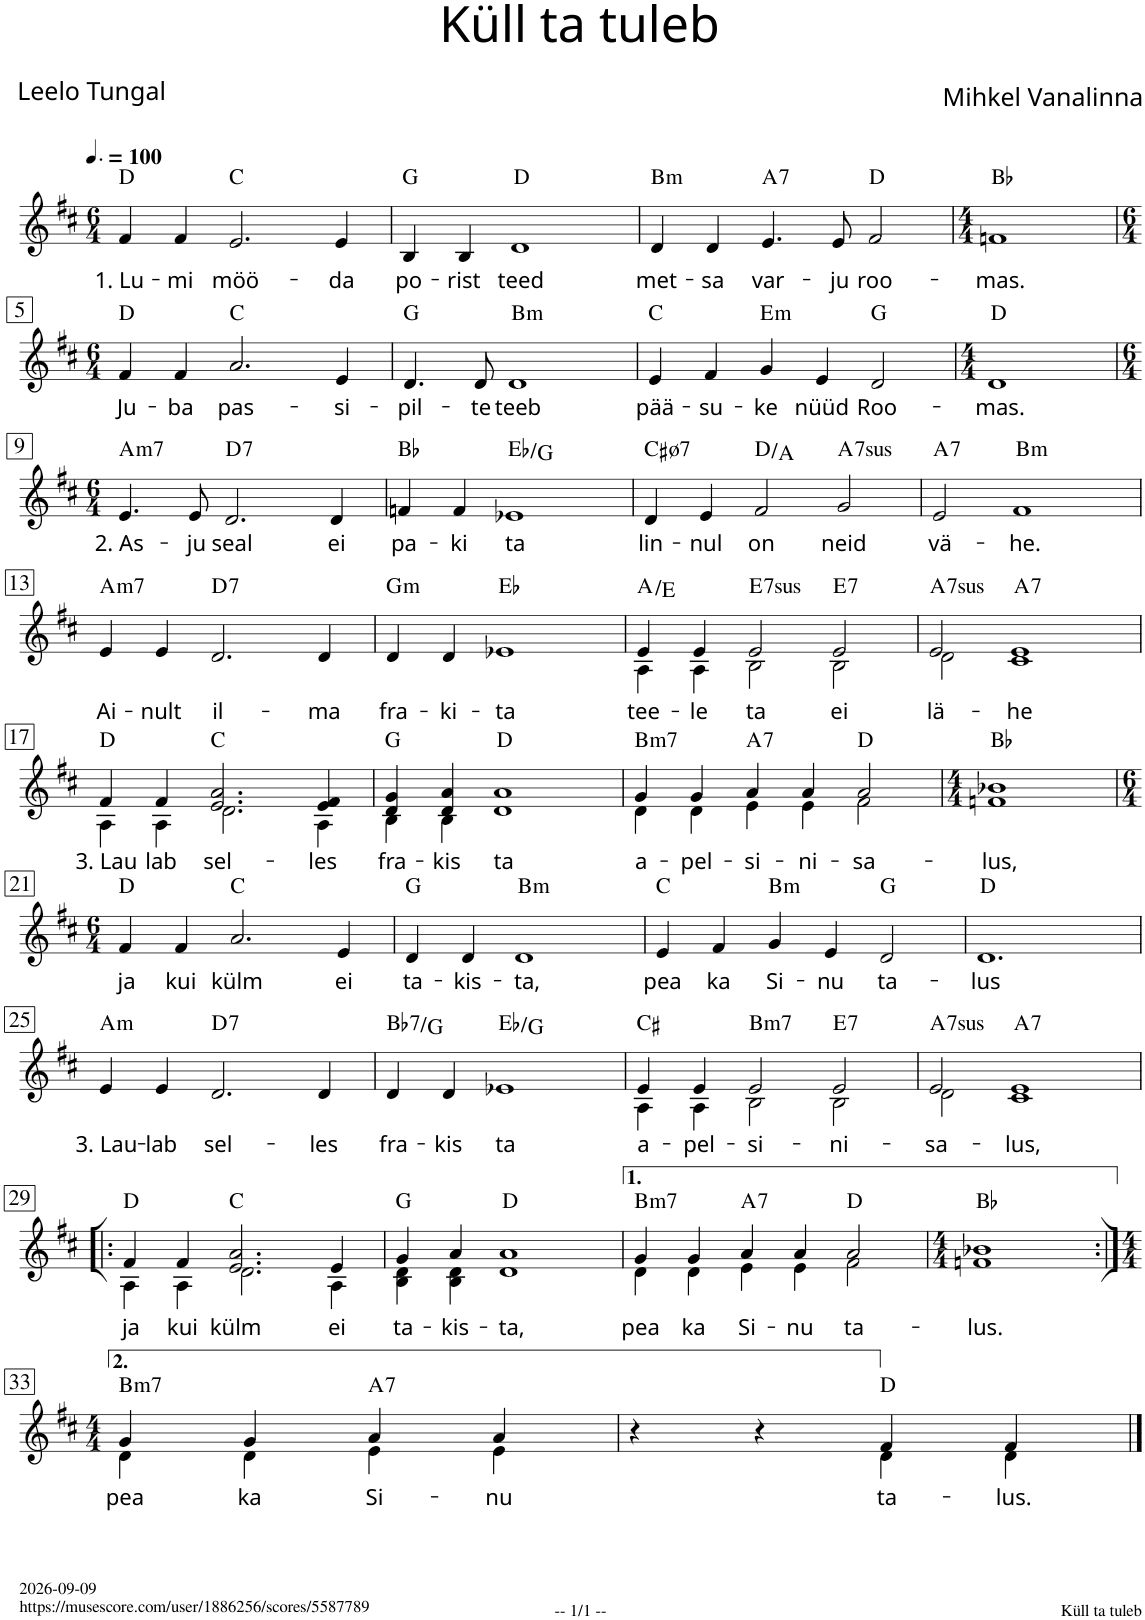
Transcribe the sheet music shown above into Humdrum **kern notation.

**kern	**text	**harte
*part1	*part1	*part1
*staff1	*staff1	*
*I"Voice	*	*
*clefG2	*	*
*k[f#c#]	*	*
*M6/4	*	*
*MM150	*	*
=1	=1	=1
!	!LO:LY:b	!
4f#/	1. Lu-	D:maj
!	!LO:LY:b	!
4f#/	-mi	.
!	!LO:LY:b	!
2.e/	möö-	C:maj
!	!LO:LY:b	!
4e/	-da	.
=2	=2	=2
!	!LO:LY:b	!
4B/	po-	G:maj
!	!LO:LY:b	!
4B/	-rist	.
!	!LO:LY:b	!
1d	teed	D:maj
=3	=3	=3
!	!LO:LY:b	!LO:H:kt=m
4d/	met-	B:min
!	!LO:LY:b	!
4d/	-sa	.
!	!LO:LY:b	!LO:H:kt=7
4.e/	var-	A:7
!	!LO:LY:b	!
8e/	-ju	.
!	!LO:LY:b	!
2f#/	roo-	D:maj
=4	=4	=4
*M4/4	*	*
!	!LO:LY:b	!
1fn	-mas.	Bb:maj
!!LO:LB:g=z
=5	=5	=5
*M6/4	*	*
!	!LO:LY:b	!
4f#/	Ju-	D:maj
!	!LO:LY:b	!
4f#/	-ba	.
!	!LO:LY:b	!
2.a/	pas-	C:maj
!	!LO:LY:b	!
4e/	-si-	.
=6	=6	=6
!	!LO:LY:b	!
4.d/	-pil-	G:maj
!	!LO:LY:b	!
8d/	-te	.
!	!LO:LY:b	!LO:H:kt=m
1d	teeb	B:min
=7	=7	=7
!	!LO:LY:b	!
4e/	pää-	C:maj
!	!LO:LY:b	!
4f#/	-su-	.
!	!LO:LY:b	!LO:H:kt=m
4g/	-ke	E:min
!	!LO:LY:b	!
4e/	nüüd	.
!	!LO:LY:b	!
2d/	Roo-	G:maj
=8	=8	=8
*M4/4	*	*
!	!LO:LY:b	!
1d	-mas.	D:maj
!!LO:LB:g=z
=9	=9	=9
*M6/4	*	*
!	!LO:LY:b	!LO:H:kt=m7
4.e/	2. As-	A:min7
!	!LO:LY:b	!
8e/	-ju	.
!	!LO:LY:b	!LO:H:kt=7
2.d/	seal	D:7
!	!LO:LY:b	!
4d/	ei	.
=10	=10	=10
!	!LO:LY:b	!
4fn/	pa-	Bb:maj
!	!LO:LY:b	!
4f/	-ki	.
!	!LO:LY:b	!
1e-X	ta	Eb:maj/3
=11	=11	=11
!	!LO:LY:b	!LO:H:kt=7
4d/	lin-	C#:hdim7
!	!LO:LY:b	!
4e/	-nul	.
!	!LO:LY:b	!
2f#/	on	D:maj/5
!	!LO:LY:b	!LO:H:kt=7sus
2g/	neid	A:sus4(7)
=12	=12	=12
!	!LO:LY:b	!LO:H:kt=7
2e/	vä-	A:7
!	!LO:LY:b	!LO:H:kt=m
1f#	-he.	B:min
!!LO:LB:g=z
=13	=13	=13
!	!LO:LY:b	!LO:H:kt=m7
4e/	Ai-	A:min7
!	!LO:LY:b	!
4e/	nult	.
!	!LO:LY:b	!LO:H:kt=7
2.d/	il-	D:7
!	!LO:LY:b	!
4d/	-ma	.
=14	=14	=14
!	!LO:LY:b	!LO:H:kt=m
4d/	fra-	G:min
!	!LO:LY:b	!
4d/	-ki-	.
!	!LO:LY:b	!
1e-X	-ta	Eb:maj
=15	=15	=15
!	!LO:LY:b	!
*^	*	*
4e/	4A\	tee-	A:maj/5
!	!	!LO:LY:b	!
4e/	4A\	-le	.
!	!	!LO:LY:b	!LO:H:kt=7sus
2e/	2B\	ta	E:sus4(7)
!	!	!LO:LY:b	!LO:H:kt=7
2e/	2B\	ei	E:7
=16	=16	=16	=16
!	!	!LO:LY:b	!LO:H:kt=7sus
2e/	2d\	lä-	A:sus4(7)
!	!	!LO:LY:b	!LO:H:kt=7
1e	1c#	-he	A:7
!!LO:LB:g=z	!!
=17	=17	=17	=17
!	!	!LO:LY:b	!
4f#/	4A\	3. Lau	D:maj
!	!	!LO:LY:b	!
4f#/	4A\	lab	.
!	!	!LO:LY:b	!
2.e/ 2.a/	2.d\	sel-	C:maj
!	!	!LO:LY:b	!
4e/ 4f#/	4A\	-les	.
=18	=18	=18	=18
!	!	!LO:LY:b	!
4d/ 4g/	4B\	fra-	G:maj
!	!	!LO:LY:b	!
4d/ 4a/	4B\	-kis	.
!	!	!LO:LY:b	!
1a	1d	ta	D:maj
=19	=19	=19	=19
!	!	!LO:LY:b	!LO:H:kt=m7
4g/	4d\	a-	B:min7
!	!	!LO:LY:b	!
4g/	4d\	-pel-	.
!	!	!LO:LY:b	!LO:H:kt=7
4a/	4e\	-si-	A:7
!	!	!LO:LY:b	!
4a/	4e\	ni-	.
!	!	!LO:LY:b	!
2a/	2f#\	-sa-	D:maj
=20	=20	=20	=20
*M4/4	*	*	*
!	!	!LO:LY:b	!
1b-X	1fn	-lus,	Bb:maj
*v	*v	*	*
!!LO:LB:g=z
=21	=21	=21
*M6/4	*	*
*^	*	*
!	!	!LO:LY:b	!
*v	*v	*	*
4f#/	ja	D:maj
!	!LO:LY:b	!
4f#/	kui	.
!	!LO:LY:b	!
2.a/	külm	C:maj
!	!LO:LY:b	!
4e/	ei	.
=22	=22	=22
!	!LO:LY:b	!
4d/	ta-	G:maj
!	!LO:LY:b	!
4d/	kis-	.
!	!LO:LY:b	!LO:H:kt=m
1d	-ta,	B:min
=23	=23	=23
!	!LO:LY:b	!
4e/	pea	C:maj
!	!LO:LY:b	!
4f#/	ka	.
!	!LO:LY:b	!LO:H:kt=m
4g/	Si-	B:min
!	!LO:LY:b	!
4e/	-nu	.
!	!LO:LY:b	!
2d/	ta-	G:maj
=24	=24	=24
!	!LO:LY:b	!
1.d	-lus	D:maj
!!LO:LB:g=z
=25	=25	=25
!	!LO:LY:b	!LO:H:kt=m
4e/	3. Lau-	A:min
!	!LO:LY:b	!
4e/	-lab	.
!	!LO:LY:b	!LO:H:kt=7
2.d/	sel-	D:7
!	!LO:LY:b	!
4d/	-les	.
=26	=26	=26
!	!LO:LY:b	!LO:H:kt=7
4d/	fra-	Bb:7/6
!	!LO:LY:b	!
4d/	-kis	.
!	!LO:LY:b	!
1e-X	ta	Eb:maj/3
=27	=27	=27
!	!LO:LY:b	!
*^	*	*
4e/	4A\	a-	C#:maj
!	!	!LO:LY:b	!
4e/	4A\	-pel-	.
!	!	!LO:LY:b	!LO:H:kt=m7
2e/	2B\	-si-	B:min7
!	!	!LO:LY:b	!LO:H:kt=7
2e/	2B\	-ni-	E:7
=28	=28	=28	=28
!	!	!LO:LY:b	!LO:H:kt=7sus
2e/	2d\	-sa-	A:sus4(7)
!	!	!LO:LY:b	!LO:H:kt=7
1e	1c#	-lus,	A:7
!!LO:LB:g=z	!!
=29!|:	=29!|:	=29!|:	=29!|:
!	!	!LO:LY:b	!
4f#/	4A\	ja	D:maj
!	!	!LO:LY:b	!
4f#/	4A\	kui	.
!	!	!LO:LY:b	!
2.e/ 2.a/	2.d\	külm	C:maj
!	!	!LO:LY:b	!
4e/	4A\	ei	.
=30	=30	=30	=30
!	!	!LO:LY:b	!
4g/	4B\ 4d\	ta-	G:maj
!	!	!LO:LY:b	!
4a/	4B\ 4d\	-kis-	.
!	!	!LO:LY:b	!
1a	1d	-ta,	D:maj
=31	=31	=31	=31
!	!	!LO:LY:b	!LO:H:kt=m7
4g/	4d\	pea	B:min7
!	!	!LO:LY:b	!
4g/	4d\	ka	.
!	!	!LO:LY:b	!LO:H:kt=7
4a/	4e\	Si-	A:7
!	!	!LO:LY:b	!
4a/	4e\	-nu	.
!	!	!LO:LY:b	!
2a/	2f#\	ta-	D:maj
=32	=32	=32	=32
*M4/4	*	*	*
!	!	!LO:LY:b	!
1b-X	1fn	-lus.	Bb:maj
!!LO:LB:g=z	!!
=33:|!	=33:|!	=33:|!	=33:|!
*M4/4	*	*	*
!	!	!LO:LY:b	!LO:H:kt=m7
4g/	4d\	pea	B:min7
!	!	!LO:LY:b	!
4g/	4d\	ka	.
!	!	!LO:LY:b	!LO:H:kt=7
4a/	4e\	Si-	A:7
!	!	!LO:LY:b	!
4a/	4e\	-nu	.
=34	=34	=34	=34
4r	2ryy	.	.
4r	.	.	.
!	!	!LO:LY:b	!
4f#/	4d\	ta-	D:maj
!	!	!LO:LY:b	!
4f#/	4d\	-lus.	.
*v	*v	*	*
==	==	==
*-	*-	*-
